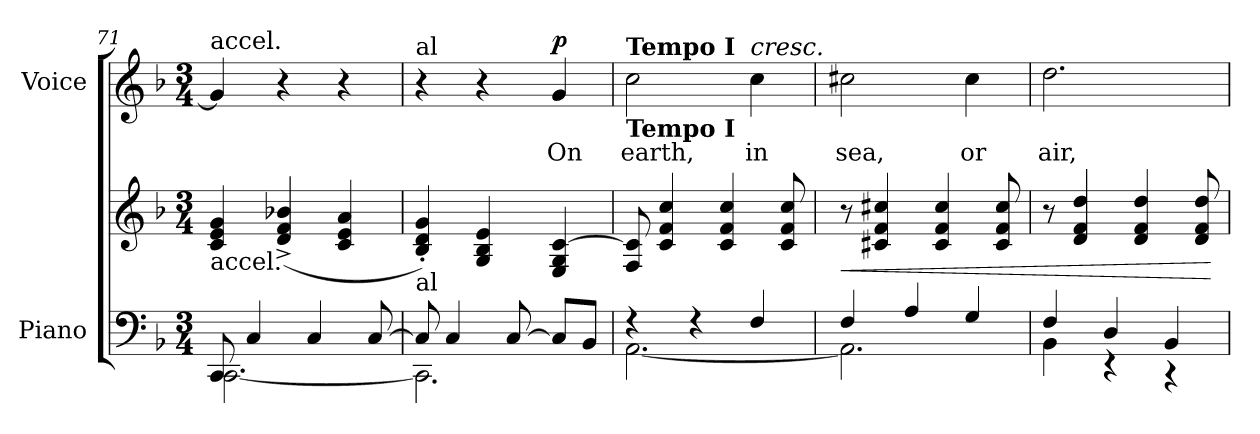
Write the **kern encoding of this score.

**kern	**kern	**dynam	**kern	**text	**dynam
*part2	*part2	*part2	*part1	*part1	*part1
*staff3	*staff2	*staff2/3	*staff1	*staff1	*staff1
*I"Piano	*	*	*I"Voice	*	*
*I'Pno	*	*	*	*	*
*clefF4	*clefG2	*	*clefG2	*	*
*k[b-]	*k[b-]	*	*k[b-]	*	*
*M3/4	*M3/4	*	*M3/4	*	*
=71	=71	=71	=71	=71	=71
*^	*	*	*	*	*
!	!	!	!	!LO:TX:a:t=accel.	!	!
!	!	!LO:TX:b:t=accel.	!	!	!	!
8CC/	[2.CC\	4c/ 4e/ 4g/	.	4g/]	.	.
4C/	.	.	.	.	.	.
.	.	(>4d/^ 4f/^ 4b-X/^	.	4r	.	.
4C/	.	.	.	.	.	.
.	.	4c/ 4e/ 4a/	.	4r	.	.
[8C/	.	.	.	.	.	.
=72	=72	=72	=72	=72	=72	=72
!	!	!	!	!LO:TX:a:t=al	!	!
!	!	!LO:TX:b:t=al	!	!	!	!
8C/]	2.CC\]	4B-/' 4d/' 4g/')	.	4r	.	.
4C/	.	.	.	.	.	.
.	.	4G/ 4B-/ 4e/	.	4r	.	.
[<8C/	.	.	.	.	.	.
!	!	!	!	!	!	!LO:DY:a
8C/L]	.	4E/ 4G/ [4c/	.	4g/	On	p
8BB-/J	.	.	.	.	.	.
=73	=73	=73	=73	=73	=73	=73
!	!	!	!	!LO:TX:a:B:t=Tempo I	!	!
!	!	!	!	!LO:TX:b:B:t=Tempo I	!	!
4r	[2.AA\	8F/ 8c/]	.	2cc\	earth,	.
.	.	4c/ 4f/ 4cc/	.	.	.	.
4r	.	.	.	.	.	.
.	.	4c/ 4f/ 4cc/	.	.	.	.
!	!	!	!	!LO:TX:a:i:t=cresc.	!	!
4F/	.	.	.	4cc\	in	.
.	.	8c/ 8f/ 8cc/	.	.	.	.
=74	=74	=74	=74	=74	=74	=74
!	!	!	!LO:HP:b	!	!	!
4F/	2.AA\]	8r	<	2cc#X\	sea,	.
.	.	4c#X/ 4f/ 4cc#X/	.	.	.	.
4A/	.	.	.	.	.	.
.	.	4c#/ 4f/ 4cc#/	.	.	.	.
4G/	.	.	.	4cc#\	or	.
.	.	8c#/ 8f/ 8cc#/	.	.	.	.
=75	=75	=75	=75	=75	=75	=75
4F/	4BB-\	8r	.	2.dd\	air,	.
.	.	4d/ 4f/ 4dd/	.	.	.	.
4D/	4r	.	.	.	.	.
.	.	4d/ 4f/ 4dd/	.	.	.	.
4BB-/	4r	.	.	.	.	.
.	.	8d/ 8f/ 8dd/	.	.	.	.
*v	*v	*	*	*	*	*
.	.	[	.	.	.
=	=	=	=	=	=
*-	*-	*-	*-	*-	*-
